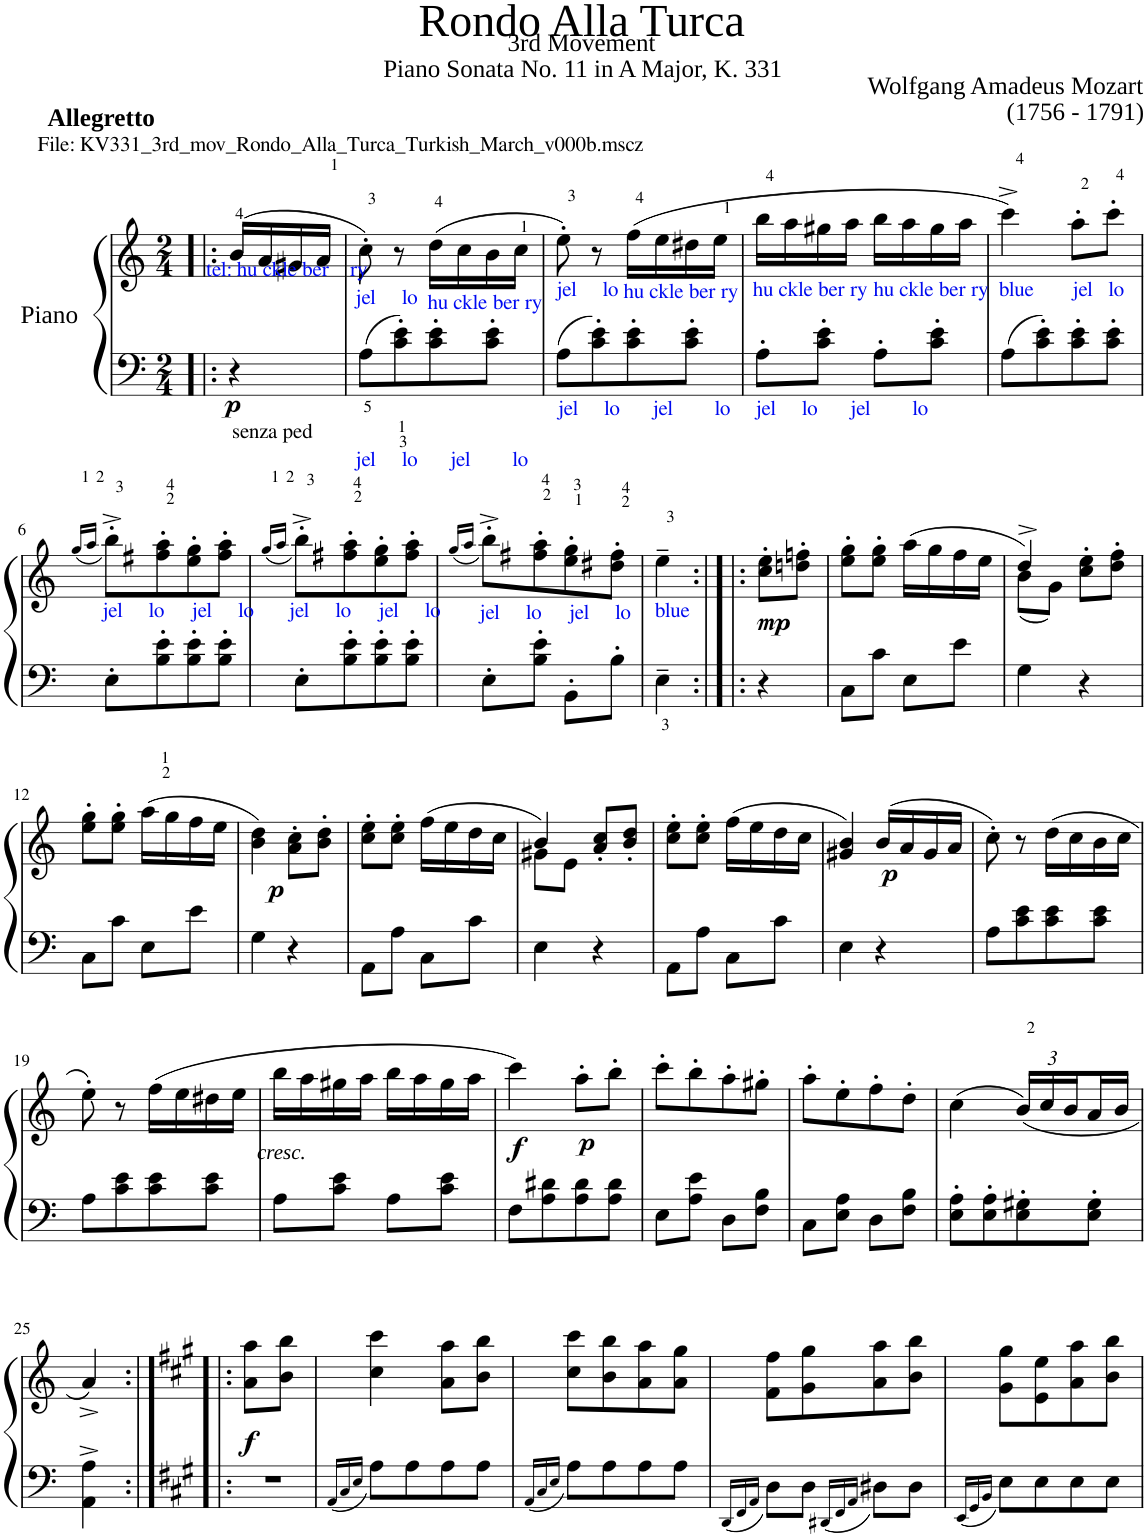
**kern	**kern	**dynam
*part1	*part1	*part1
*staff2	*staff1	*staff1/2
*I"Piano	*	*
*I'Pno	*	*
*clefF4	*clefG2	*
*k[]	*k[]	*
*M2/4	*M2/4	*
=1!|:	=1!|:	=1!|:
!	!LO:TX:a:B:t=Allegretto	!
!	!LO:TX:a:t=File&colon; KV331_3rd_mov_Rondo_Alla_Turca_Turkish_March_v000b.mscz	!
!	!LO:TX:a:color=#000AF3:t=tel&colon; hu ckle ber    ry	!
!LO:TX:b:t=senza ped	!	!
!	!	!LO:DY:b=2
4r	(16b/LL	p
.	16a/	.
.	16g#X/	.
.	16a/JJ	.
=2	=2	=2
!	!LO:TX:b:color=#000AF3:t=jel     lo	!
!LO:TX:b:color=#000AF1:t=jel     lo      jel        lo	!	!
8A<\L	8cc'\)	.
8c\<'< 8e\<'<	8r	.
!	!LO:TX:b:color=#000AF2:t=hu ckle ber ry	!
8c\' 8e\'	(16dd\LL	.
.	16cc\	.
8c\' 8e\'J	16b\	.
.	16cc\JJ	.
=3	=3	=3
!	!LO:TX:b:color=#000AF0:t=jel     lo	!
!LO:TX:b:color=#000AEF:t=jel     lo      jel        lo	!	!
8A\L	8ee'\)	.
8c\' 8e\'	8r	.
!	!LO:TX:b:color=#000AEF:t=hu ckle ber ry	!
8c\' 8e\'	(16ff\LL	.
.	16ee\	.
8c\' 8e\'J	16dd#X\	.
.	16ee\JJ	.
=4	=4	=4
!	!LO:TX:b:color=#000AEF:t=hu ckle ber ry	!
!LO:TX:b:color=#000AF1:t=jel     lo      jel        lo	!	!
8A'\L	16bb\LL	.
.	16aa\	.
8c\' 8e\'J	16gg#X\	.
.	16aa\JJ	.
!	!LO:TX:b:color=#000AEF:t=hu ckle ber ry	!
8A'\L	16bb\LL	.
.	16aa\	.
8c\' 8e\'J	16gg#\	.
.	16aa\JJ	.
=5	=5	=5
!	!LO:TX:b:color=#000AEF:t=blue	!
8A\L	4ccc^\)	.
8c\' 8e\'	.	.
!	!LO:TX:b:color=#000AEF:t=jel   lo	!
8c\' 8e\'	8aa'\L	.
8c\' 8e\'J	8ccc'\J	.
!!LO:LB:g=z
=6	=6	=6
.	(16qgg/LL	.
.	16qaa/JJ	.
!	!LO:TX:b:color=#000AEF:t=jel     lo     jel     lo	!
8E'\L	8bb'^\L)	.
8B\<'< 8e\<'<	8ff#X\' 8aa\'	.
8B\' 8e\'	8ee\' 8gg\'	.
8B\' 8e\'J	8ff#\' 8aa\'J	.
=7	=7	=7
.	(16qgg/LL	.
.	16qaa/JJ	.
!	!LO:TX:b:color=#000AEF:t=jel     lo     jel     lo	!
8E'\L	8bb'^\L)	.
8B\' 8e\'	8ff#X\' 8aa\'	.
8B\' 8e\'	8ee\' 8gg\'	.
8B\' 8e\'J	8ff#\' 8aa\'J	.
=8	=8	=8
.	(16qgg/LL	.
.	16qaa/JJ	.
!	!LO:TX:b:color=#000AEF:t=jel     lo     jel     lo	!
8E'\L	8bb'^\L)	.
8B\' 8e\'J	8ff#X\' 8aa\'	.
8BB'\L	8ee\' 8gg\'	.
8B'\J	8dd#X\' 8ff#\'J	.
=9	=9	=9
!	!LO:TX:b:color=#000AEF:t=blue	!
4E<~\	4ee~\	.
=9:|!|:	=9:|!|:	=9:|!|:
!	!	!LO:DY:b
4r	8cc\' 8ee\'L	mp
.	8ddn\' 8ffn\'J	.
=10	=10	=10
8C\L	8ee\' 8gg\'L	.
8c\J	8ee\' 8gg\'J	.
8E\L	(16aa\LL	.
.	16gg\	.
8e\J	16ff\	.
.	16ee\JJ	.
=11	=11	=11
*	*^	*
4G\	4dd^/)	(8b\L	.
.	.	8g\J)	.
4r	8cc\' 8ee\'L	4ryy	.
.	8dd\' 8ff\'J	.	.
*	*v	*v	*
!!LO:LB:g=z
=12	=12	=12
8C\L	8ee\' 8gg\'L	.
8c\J	8ee\' 8gg\'J	.
8E\L	(16aa\LL	.
.	16gg\	.
8e\J	16ff\	.
.	16ee\JJ	.
=13	=13	=13
4G\	4b\ 4dd\)	.
!	!	!LO:DY:b
4r	8a\' 8cc\'L	p
.	8b\' 8dd\'J	.
=14	=14	=14
8AA\L	8cc\' 8ee\'L	.
8A\J	8cc\' 8ee\'J	.
8C\L	(16ff\LL	.
.	16ee\	.
8c\J	16dd\	.
.	16cc\JJ	.
=15	=15	=15
*	*^	*
4E\	4b/)	8g#X\L	.
.	.	8e\J	.
4r	8a/' 8cc/'L	4ryy	.
.	8b/' 8dd/'J	.	.
*	*v	*v	*
=16	=16	=16
8AA\L	8cc\' 8ee\'L	.
8A\J	8cc\' 8ee\'J	.
8C\L	(16ff\LL	.
.	16ee\	.
8c\J	16dd\	.
.	16cc\JJ	.
=17	=17	=17
4E\	4g#X/ 4b/)	.
!	!	!LO:DY:b
4r	(16b/LL	p
.	16a/	.
.	16g#/	.
.	16a/JJ	.
=18	=18	=18
8A\L	8cc'\)	.
8c\ 8e\	8r	.
8c\ 8e\	(16dd\LL	.
.	16cc\	.
8c\ 8e\J	16b\	.
.	16cc\JJ	.
!!LO:LB:g=z
=19	=19	=19
8A\L	8ee'\)	.
8c\ 8e\	8r	.
8c\ 8e\	(16ff\LL	.
.	16ee\	.
8c\ 8e\J	16dd#X\	.
.	16ee\JJ	.
=20	=20	=20
!	!	!LO:DY:b
8A\L	16bb\LL	other-dynamics
.	16aa\	.
8c\ 8e\J	16gg#X\	.
.	16aa\JJ	.
8A\L	16bb\LL	.
.	16aa\	.
8c\ 8e\J	16gg#\	.
.	16aa\JJ	.
=21	=21	=21
!	!	!LO:DY:b
8F\L	4ccc\)	f
8A\ 8d#X\	.	.
!	!	!LO:DY:b
8A\ 8d#\	8aa'\L	p
8A\ 8d#\J	8bb'\J	.
=22	=22	=22
8E\L	8ccc'\L	.
8A\ 8e\J	8bb'\	.
8D\L	8aa'\	.
8F\ 8B\J	8gg#X'\J	.
=23	=23	=23
8C\L	8aa'\L	.
8E\ 8A\J	8ee'\	.
8D\L	8ff'\	.
8F\ 8B\J	8dd'\J	.
=24	=24	=24
8E\' 8A\'L	(4cc\	.
8E\' 8A\'	.	.
*	*Xbrackettup	*
8E\' 8G#X\'	(24b/LL)	.
.	24cc/	.
.	24b/	.
8E\' 8G#\'J	16a/	.
.	16b/JJ	.
!!LO:LB:g=z
=25	=25	=25
4AA\^ 4A\^	4a^/)	.
=25:|!|:	=25:|!|:	=25:|!|:
*k[f#c#g#]	*k[f#c#g#]	*
!	!	!LO:DY:b
2r	8a\ 8aa\L	f
.	8b\ 8bb\J	.
.	4ryy	.
=26	=26	=26
16qAA/LL	.	.
16qC#/	.	.
16qE/JJ	.	.
8A\L	4cc#\ 4ccc#\	.
8A\	.	.
8A\	8a\ 8aa\L	.
8A\J	8b\ 8bb\J	.
=27	=27	=27
16qAA/LL	.	.
16qC#/	.	.
16qE/JJ	.	.
8A\L	8cc#\ 8ccc#\L	.
8A\	8b\ 8bb\	.
8A\	8a\ 8aa\	.
8A\J	8a\ 8gg#\J	.
=28	=28	=28
16qDD/LL	.	.
16qFF#/	.	.
16qAA/JJ	.	.
8D\L	8f#\ 8ff#\L	.
8D\J	8g#\ 8gg#\	.
16qDD#X/LL	.	.
16qFF#/	.	.
16qAA/JJ	.	.
8D#X\L	8a\ 8aa\	.
8D#\J	8b\ 8bb\J	.
=29	=29	=29
16qEE/LL	.	.
16qGG#/	.	.
16qBB/JJ	.	.
8E\L	8g#\ 8gg#\L	.
8E\	8e\ 8ee\	.
8E\	8a\ 8aa\	.
8E\J	8b\ 8bb\J	.
=	=	=
*-	*-	*-
